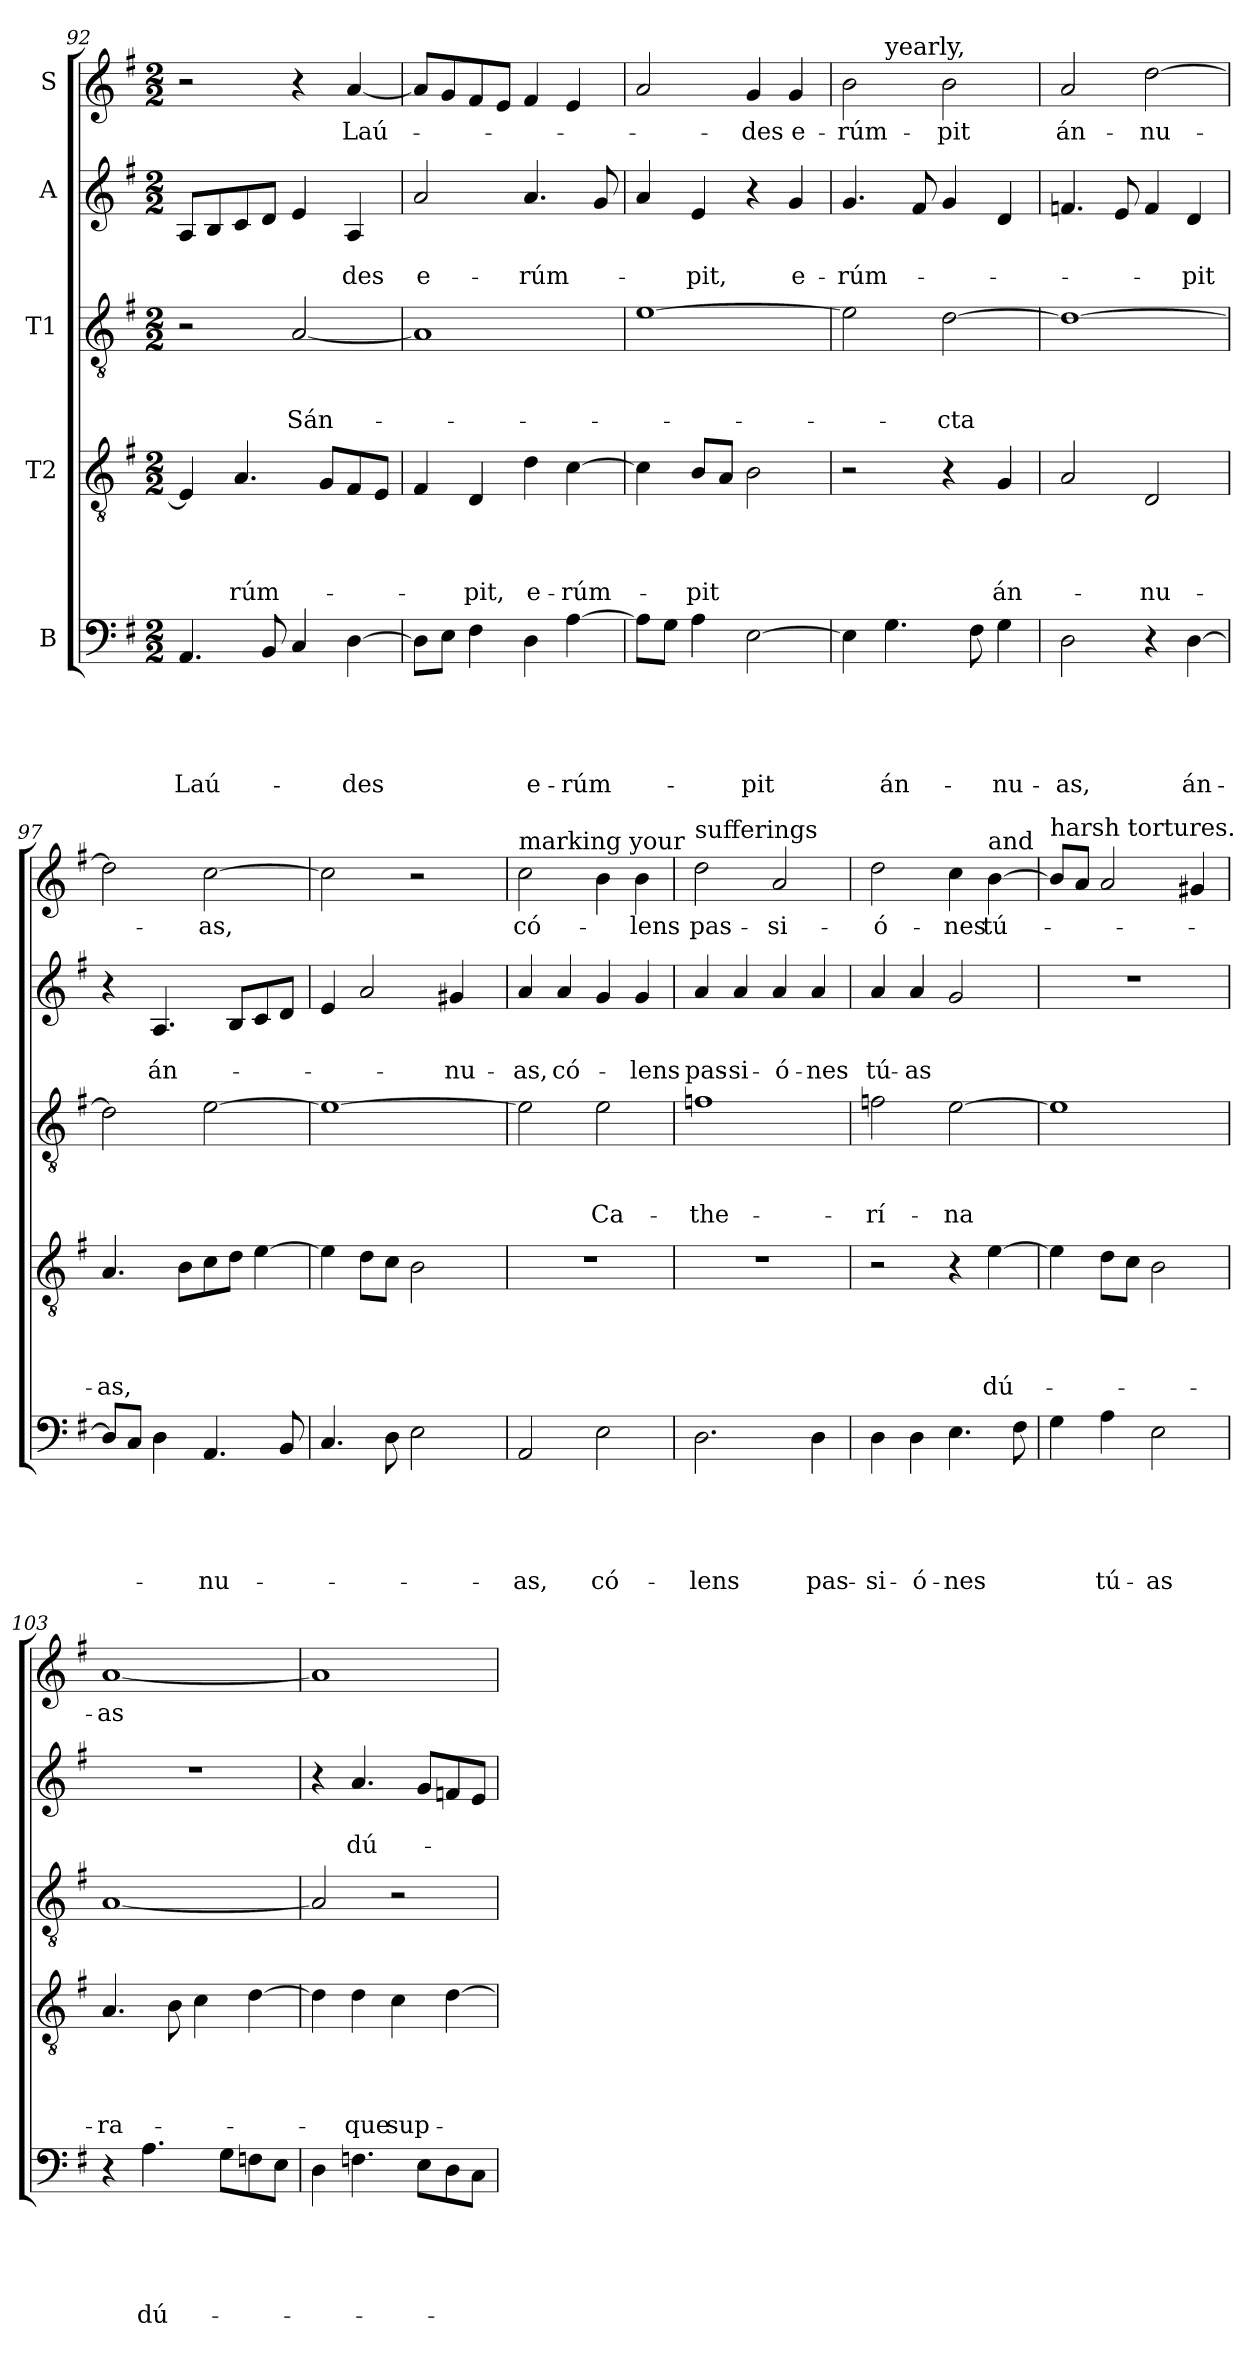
**kern	**text	**text	**text	**text	**text	**kern	**text	**text	**text	**text	**kern	**text	**text	**text	**kern	**text	**text	**kern	**text
*part5	*part5	*part5	*part5	*part5	*part5	*part4	*part4	*part4	*part4	*part4	*part3	*part3	*part3	*part3	*part2	*part2	*part2	*part1	*part1
*staff5	*staff5	*staff5	*staff5	*staff5	*staff5	*staff4	*staff4	*staff4	*staff4	*staff4	*staff3	*staff3	*staff3	*staff3	*staff2	*staff2	*staff2	*staff1	*staff1
*I"B	*	*	*	*	*	*I"T2	*	*	*	*	*I"T1	*	*	*	*I"A	*	*	*I"S	*
*clefF4	*	*	*	*	*	*clefGv2	*	*	*	*	*clefGv2	*	*	*	*clefG2	*	*	*clefG2	*
*k[f#]	*	*	*	*	*	*k[f#]	*	*	*	*	*k[f#]	*	*	*	*k[f#]	*	*	*k[f#]	*
*G:	*	*	*	*	*	*G:	*	*	*	*	*G:	*	*	*	*G:	*	*	*G:	*
*M2/2	*	*	*	*	*	*M2/2	*	*	*	*	*M2/2	*	*	*	*M2/2	*	*	*M2/2	*
=92	=92	=92	=92	=92	=92	=92	=92	=92	=92	=92	=92	=92	=92	=92	=92	=92	=92	=92	=92
!	!	!	!	!	!LO:LY:b	!	!	!	!	!	!	!	!	!	!	!	!	!	!
4.AA/	.	.	.	.	Laú-	4E/]	.	.	.	.	2r	.	.	.	8A/L	.	.	2r	.
.	.	.	.	.	.	.	.	.	.	.	.	.	.	.	8B/	.	.	.	.
!	!	!	!	!	!	!	!	!	!	!LO:LY:b	!	!	!	!	!	!	!	!	!
.	.	.	.	.	.	4.A/	.	.	.	-rúm-	.	.	.	.	8c/	.	.	.	.
8BB/	.	.	.	.	.	.	.	.	.	.	.	.	.	.	8d/J	.	.	.	.
!	!	!	!	!	!	!	!	!	!	!	!	!	!	!LO:LY:b	!	!	!	!	!
4C/	.	.	.	.	.	.	.	.	.	.	[2A/	.	.	Sán-	4e/	.	.	4r	.
.	.	.	.	.	.	8G/L	.	.	.	.	.	.	.	.	.	.	.	.	.
!	!	!	!	!	!LO:LY:b	!	!	!	!	!	!	!	!	!	!	!	!LO:LY:b	!	!LO:LY:b
[4D\	.	.	.	.	-des	8F#/	.	.	.	.	.	.	.	.	4A/	.	-des	[4a/	Laú-
.	.	.	.	.	.	8E/J	.	.	.	.	.	.	.	.	.	.	.	.	.
=93	=93	=93	=93	=93	=93	=93	=93	=93	=93	=93	=93	=93	=93	=93	=93	=93	=93	=93	=93
!	!	!	!	!	!	!	!	!	!	!	!	!	!	!	!	!	!LO:LY:b	!	!
8D\L]	.	.	.	.	.	4F#/	.	.	.	.	1A]	.	.	.	2a/	.	e-	8a/L]	.
8E\J	.	.	.	.	.	.	.	.	.	.	.	.	.	.	.	.	.	8g/	.
!	!	!	!	!	!	!	!	!	!	!LO:LY:b	!	!	!	!	!	!	!	!	!
4F#\	.	.	.	.	.	4D/	.	.	.	-pit,	.	.	.	.	.	.	.	8f#/	.
.	.	.	.	.	.	.	.	.	.	.	.	.	.	.	.	.	.	8e/J	.
!	!	!	!	!	!LO:LY:b	!	!	!	!	!LO:LY:b	!	!	!	!	!	!	!LO:LY:b	!	!
4D\	.	.	.	.	e-	4d\	.	.	.	e-	.	.	.	.	4.a/	.	-rúm-	4f#/	.
!	!	!	!	!	!LO:LY:b	!	!	!	!	!LO:LY:b	!	!	!	!	!	!	!	!	!
[4A\	.	.	.	.	-rúm-	[4c\	.	.	.	-rúm-	.	.	.	.	.	.	.	4e/	.
.	.	.	.	.	.	.	.	.	.	.	.	.	.	.	8g/	.	.	.	.
=94	=94	=94	=94	=94	=94	=94	=94	=94	=94	=94	=94	=94	=94	=94	=94	=94	=94	=94	=94
8A\L]	.	.	.	.	.	4c\]	.	.	.	.	[1e	.	.	.	4a/	.	.	2a/	.
8G\J	.	.	.	.	.	.	.	.	.	.	.	.	.	.	.	.	.	.	.
!	!	!	!	!	!	!	!	!	!	!LO:LY:b	!	!	!	!	!	!	!LO:LY:b	!	!
4A\	.	.	.	.	.	8B/L	.	.	.	-pit	.	.	.	.	4e/	.	-pit,	.	.
.	.	.	.	.	.	8A/J	.	.	.	.	.	.	.	.	.	.	.	.	.
!	!	!	!	!	!LO:LY:b	!	!	!	!	!	!	!	!	!	!	!	!	!	!LO:LY:b
[2E\	.	.	.	.	-pit	2B\	.	.	.	.	.	.	.	.	4r	.	.	4g/	-des
!	!	!	!	!	!	!	!	!	!	!	!	!	!	!	!	!	!LO:LY:b	!	!LO:LY:b
.	.	.	.	.	.	.	.	.	.	.	.	.	.	.	4g/	.	e-	4g/	e-
!!LO:LB:g=z
=95	=95	=95	=95	=95	=95	=95	=95	=95	=95	=95	=95	=95	=95	=95	=95	=95	=95	=95	=95
!	!	!	!	!	!	!	!	!	!	!	!	!	!	!	!	!	!LO:LY:b	!	!LO:LY:b
*	*	*	*	*	*	*	*	*	*	*	*	*	*	*	*	*	*	*^	*
4E\]	.	.	.	.	.	2r	.	.	.	.	2e\]	.	.	.	4.g/	.	-rúm-	2b\	4ryy	-rúm-
!	!	!	!	!	!	!	!	!	!	!	!	!	!	!	!	!	!	!	!LO:TX:a:t=yearly,	!
!	!	!	!	!	!LO:LY:b	!	!	!	!	!	!	!	!	!	!	!	!	!	!	!
4.G\	.	.	.	.	án-	.	.	.	.	.	.	.	.	.	.	.	.	.	2.ryy	.
.	.	.	.	.	.	.	.	.	.	.	.	.	.	.	8f#/	.	.	.	.	.
!	!	!	!	!	!	!	!	!	!	!	!	!	!	!LO:LY:b	!	!	!	!	!	!LO:LY:b
.	.	.	.	.	.	4r	.	.	.	.	[2d\	.	.	-cta	4g/	.	.	2b\	.	-pit
8F#\	.	.	.	.	.	.	.	.	.	.	.	.	.	.	.	.	.	.	.	.
!	!	!	!	!	!LO:LY:b	!	!	!	!	!LO:LY:b	!	!	!	!	!	!	!	!	!	!
4G\	.	.	.	.	-nu-	4G/	.	.	.	án-	.	.	.	.	4d/	.	.	.	.	.
=96	=96	=96	=96	=96	=96	=96	=96	=96	=96	=96	=96	=96	=96	=96	=96	=96	=96	=96	=96	=96
!	!	!	!	!	!LO:LY:b	!	!	!	!	!	!	!	!	!	!	!	!	!	!	!LO:LY:b
*	*	*	*	*	*	*	*	*	*	*	*	*	*	*	*	*	*	*v	*v	*
2D\	.	.	.	.	-as,	2A/	.	.	.	.	1d_	.	.	.	4.fn/	.	.	2a/	án-
.	.	.	.	.	.	.	.	.	.	.	.	.	.	.	8e/	.	.	.	.
!	!	!	!	!	!	!	!	!	!	!LO:LY:b	!	!	!	!	!	!	!	!	!LO:LY:b
4r	.	.	.	.	.	2D/	.	.	.	-nu-	.	.	.	.	4f/	.	.	[2dd\	-nu-
!	!	!	!	!	!LO:LY:b	!	!	!	!	!	!	!	!	!	!	!	!LO:LY:b	!	!
[4D\	.	.	.	.	án-	.	.	.	.	.	.	.	.	.	4d/	.	-pit	.	.
=97	=97	=97	=97	=97	=97	=97	=97	=97	=97	=97	=97	=97	=97	=97	=97	=97	=97	=97	=97
!	!	!	!	!	!	!	!	!	!	!LO:LY:b	!	!	!	!	!	!	!	!	!
8D/L]	.	.	.	.	.	4.A/	.	.	.	-as,	2d\]	.	.	.	4r	.	.	2dd\]	.
8C/J	.	.	.	.	.	.	.	.	.	.	.	.	.	.	.	.	.	.	.
!	!	!	!	!	!	!	!	!	!	!	!	!	!	!	!	!	!LO:LY:b	!	!
4D\	.	.	.	.	.	.	.	.	.	.	.	.	.	.	4.A/	.	án-	.	.
.	.	.	.	.	.	8B\L	.	.	.	.	.	.	.	.	.	.	.	.	.
!	!	!	!	!	!LO:LY:b	!	!	!	!	!	!	!	!	!	!	!	!	!	!LO:LY:b
4.AA/	.	.	.	.	-nu-	8c\	.	.	.	.	[2e\	.	.	.	.	.	.	[2cc\	-as,
.	.	.	.	.	.	8d\J	.	.	.	.	.	.	.	.	8B/L	.	.	.	.
.	.	.	.	.	.	[4e\	.	.	.	.	.	.	.	.	8c/	.	.	.	.
8BB/	.	.	.	.	.	.	.	.	.	.	.	.	.	.	8d/J	.	.	.	.
=98	=98	=98	=98	=98	=98	=98	=98	=98	=98	=98	=98	=98	=98	=98	=98	=98	=98	=98	=98
4.C/	.	.	.	.	.	4e\]	.	.	.	.	1e_	.	.	.	4e/	.	.	2cc\]	.
.	.	.	.	.	.	8d\L	.	.	.	.	.	.	.	.	2a/	.	.	.	.
8D\	.	.	.	.	.	8c\J	.	.	.	.	.	.	.	.	.	.	.	.	.
2E\	.	.	.	.	.	2B\	.	.	.	.	.	.	.	.	.	.	.	2r	.
!	!	!	!	!	!	!	!	!	!	!	!	!	!	!	!	!	!LO:LY:b	!	!
.	.	.	.	.	.	.	.	.	.	.	.	.	.	.	4g#i/	.	-nu-	.	.
=99	=99	=99	=99	=99	=99	=99	=99	=99	=99	=99	=99	=99	=99	=99	=99	=99	=99	=99	=99
!	!	!	!	!	!	!	!	!	!	!	!	!	!	!	!	!	!	!LO:TX:a:t=marking your	!
!	!	!	!	!	!LO:LY:b	!	!	!	!	!	!	!	!	!	!	!	!LO:LY:b	!	!LO:LY:b
2AA/	.	.	.	.	-as,	1r	.	.	.	.	2e\]	.	.	.	4a/	.	-as,	2cc\	có-
!	!	!	!	!	!	!	!	!	!	!	!	!	!	!	!	!	!LO:LY:b	!	!
.	.	.	.	.	.	.	.	.	.	.	.	.	.	.	4a/	.	có-	.	.
!	!	!	!	!	!LO:LY:b	!	!	!	!	!	!	!	!	!LO:LY:b	!	!	!	!	!
2E\	.	.	.	.	có-	.	.	.	.	.	2e\	.	.	Ca-	4g/	.	.	4b\	.
!	!	!	!	!	!	!	!	!	!	!	!	!	!	!	!	!	!LO:LY:b	!	!LO:LY:b
.	.	.	.	.	.	.	.	.	.	.	.	.	.	.	4g/	.	-lens	4b\	-lens
!!LO:PB:g=z
=100	=100	=100	=100	=100	=100	=100	=100	=100	=100	=100	=100	=100	=100	=100	=100	=100	=100	=100	=100
!	!	!	!	!	!	!	!	!	!	!	!	!	!	!	!	!	!	!LO:TX:a:t=sufferings	!
!	!	!	!	!	!LO:LY:b	!	!	!	!	!	!	!	!	!LO:LY:b	!	!	!LO:LY:b	!	!LO:LY:b
2.D\	.	.	.	.	-lens	1r	.	.	.	.	1fni	.	.	-the-	4a/	.	pas-	2dd\	pas-
!	!	!	!	!	!	!	!	!	!	!	!	!	!	!	!	!	!LO:LY:b	!	!
.	.	.	.	.	.	.	.	.	.	.	.	.	.	.	4a/	.	-si-	.	.
!	!	!	!	!	!	!	!	!	!	!	!	!	!	!	!	!	!LO:LY:b	!	!LO:LY:b
.	.	.	.	.	.	.	.	.	.	.	.	.	.	.	4a/	.	-ó-	2a/	-si-
!	!	!	!	!	!LO:LY:b	!	!	!	!	!	!	!	!	!	!	!	!LO:LY:b	!	!
4D\	.	.	.	.	pas-	.	.	.	.	.	.	.	.	.	4a/	.	-nes	.	.
=101	=101	=101	=101	=101	=101	=101	=101	=101	=101	=101	=101	=101	=101	=101	=101	=101	=101	=101	=101
!	!	!	!	!	!LO:LY:b	!	!	!	!	!	!	!	!	!LO:LY:b	!	!	!LO:LY:b	!	!LO:LY:b
4D\	.	.	.	.	-si-	2r	.	.	.	.	2fni\	.	.	-rí-	4a/	.	tú-	2dd\	-ó-
!	!	!	!	!	!LO:LY:b	!	!	!	!	!	!	!	!	!	!	!	!LO:LY:b	!	!
4D\	.	.	.	.	-ó-	.	.	.	.	.	.	.	.	.	4a/	.	-as	.	.
!	!	!	!	!	!LO:LY:b	!	!	!	!	!	!	!	!	!LO:LY:b	!	!	!	!	!LO:LY:b
4.E\	.	.	.	.	-nes	4r	.	.	.	.	[2e\	.	.	-na	2g/	.	.	4cc\	-nes
!	!	!	!	!	!	!	!	!	!	!	!	!	!	!	!	!	!	!LO:TX:a:t=and	!
!	!	!	!	!	!	!	!	!	!	!LO:LY:b	!	!	!	!	!	!	!	!	!LO:LY:b
.	.	.	.	.	.	[4e\	.	.	.	dú-	.	.	.	.	.	.	.	[4b\	tú-
8F#\	.	.	.	.	.	.	.	.	.	.	.	.	.	.	.	.	.	.	.
=102	=102	=102	=102	=102	=102	=102	=102	=102	=102	=102	=102	=102	=102	=102	=102	=102	=102	=102	=102
!	!	!	!	!	!	!	!	!	!	!	!	!	!	!	!	!	!	!LO:TX:a:t=harsh tortures.	!
4G\	.	.	.	.	.	4e\]	.	.	.	.	1e]	.	.	.	1r	.	.	8b/L]	.
.	.	.	.	.	.	.	.	.	.	.	.	.	.	.	.	.	.	8a/J	.
!	!	!	!	!	!LO:LY:b	!	!	!	!	!	!	!	!	!	!	!	!	!	!
4A\	.	.	.	.	tú-	8d\L	.	.	.	.	.	.	.	.	.	.	.	2a/	.
.	.	.	.	.	.	8c\J	.	.	.	.	.	.	.	.	.	.	.	.	.
!	!	!	!	!	!LO:LY:b	!	!	!	!	!	!	!	!	!	!	!	!	!	!
2E\	.	.	.	.	-as	2B\	.	.	.	.	.	.	.	.	.	.	.	.	.
.	.	.	.	.	.	.	.	.	.	.	.	.	.	.	.	.	.	4g#i/	.
=103	=103	=103	=103	=103	=103	=103	=103	=103	=103	=103	=103	=103	=103	=103	=103	=103	=103	=103	=103
!	!	!	!	!	!	!	!	!	!	!LO:LY:b	!	!	!	!	!	!	!	!	!LO:LY:b
4r	.	.	.	.	.	4.A/	.	.	.	-ra-	[1A	.	.	.	1r	.	.	[1a	-as
!	!	!	!	!	!LO:LY:b	!	!	!	!	!	!	!	!	!	!	!	!	!	!
4.A\	.	.	.	.	dú-	.	.	.	.	.	.	.	.	.	.	.	.	.	.
.	.	.	.	.	.	8B\	.	.	.	.	.	.	.	.	.	.	.	.	.
.	.	.	.	.	.	4c\	.	.	.	.	.	.	.	.	.	.	.	.	.
8G\L	.	.	.	.	.	.	.	.	.	.	.	.	.	.	.	.	.	.	.
8Fni\	.	.	.	.	.	[4d\	.	.	.	.	.	.	.	.	.	.	.	.	.
8E\J	.	.	.	.	.	.	.	.	.	.	.	.	.	.	.	.	.	.	.
=104	=104	=104	=104	=104	=104	=104	=104	=104	=104	=104	=104	=104	=104	=104	=104	=104	=104	=104	=104
4D\	.	.	.	.	.	4d\]	.	.	.	.	2A/]	.	.	.	4r	.	.	1a]	.
!	!	!	!	!	!	!	!	!	!	!LO:LY:b	!	!	!	!	!	!	!LO:LY:b	!	!
4.Fn\	.	.	.	.	.	4d\	.	.	.	-que	.	.	.	.	4.a/	.	dú-	.	.
!	!	!	!	!	!	!	!	!	!	!LO:LY:b	!	!	!	!	!	!	!	!	!
.	.	.	.	.	.	4c\	.	.	.	sup-	2r	.	.	.	.	.	.	.	.
8E\L	.	.	.	.	.	.	.	.	.	.	.	.	.	.	8g/L	.	.	.	.
8D\	.	.	.	.	.	[4d\	.	.	.	.	.	.	.	.	8fni/	.	.	.	.
8C\J	.	.	.	.	.	.	.	.	.	.	.	.	.	.	8e/J	.	.	.	.
=	=	=	=	=	=	=	=	=	=	=	=	=	=	=	=	=	=	=	=
*-	*-	*-	*-	*-	*-	*-	*-	*-	*-	*-	*-	*-	*-	*-	*-	*-	*-	*-	*-
